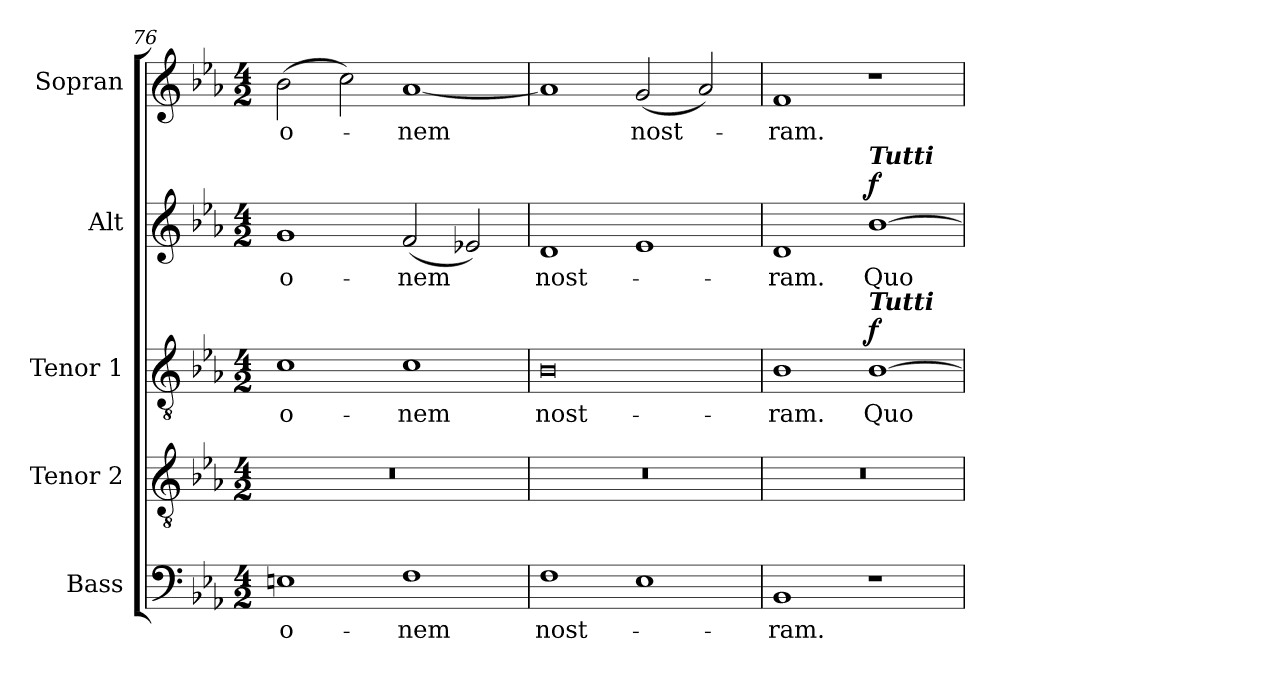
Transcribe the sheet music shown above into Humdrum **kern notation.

**kern	**text	**kern	**kern	**text	**dynam	**kern	**text	**dynam	**kern	**text
*part5	*part5	*part4	*part3	*part3	*part3	*part2	*part2	*part2	*part1	*part1
*staff5	*staff5	*staff4	*staff3	*staff3	*staff3	*staff2	*staff2	*staff2	*staff1	*staff1
*I"Bass	*	*I"Tenor 2	*I"Tenor 1	*	*	*I"Alt	*	*	*I"Sopran	*
*I'B.	*	*I'T. 2	*I'T. 1	*	*	*I'A.	*	*	*I'S.	*
!!LO:PB:g=z
*clefF4	*	*clefGv2	*clefGv2	*	*	*clefG2	*	*	*clefG2	*
*k[b-e-a-]	*	*k[b-e-a-]	*k[b-e-a-]	*	*	*k[b-e-a-]	*	*	*k[b-e-a-]	*
*E-:	*	*E-:	*E-:	*	*	*E-:	*	*	*E-:	*
*M4/2	*	*M4/2	*M4/2	*	*	*M4/2	*	*	*M4/2	*
=76	=76	=76	=76	=76	=76	=76	=76	=76	=76	=76
!	!LO:LY:b	!	!	!LO:LY:b	!	!	!LO:LY:b	!	!	!LO:LY:b
1En	-o-	0r	1c	-o-	.	1g	-o-	.	(>2b-\	-o-
.	.	.	.	.	.	.	.	.	2cc\)	.
!	!LO:LY:b	!	!	!LO:LY:b	!	!	!LO:LY:b	!	!	!LO:LY:b
1F	-nem	.	1c	-nem	.	(<2f/	-nem	.	[1a-	-nem
.	.	.	.	.	.	2e-X/)	.	.	.	.
=77	=77	=77	=77	=77	=77	=77	=77	=77	=77	=77
!	!LO:LY:b	!	!	!LO:LY:b	!	!	!LO:LY:b	!	!	!
1F	nost-	0r	0B-	nost-	.	1d	nost-	.	1a-]	.
!	!	!	!	!	!	!	!	!	!	!LO:LY:b
1E-	.	.	.	.	.	1e-	.	.	(<2g/	nost-
.	.	.	.	.	.	.	.	.	2a-/)	.
=78	=78	=78	=78	=78	=78	=78	=78	=78	=78	=78
!	!LO:LY:b	!	!	!LO:LY:b	!	!	!LO:LY:b	!	!	!LO:LY:b
1BB-	-ram.	0r	1B-	-ram.	.	1d	-ram.	.	1f	-ram.
!	!	!	!	!	!	!LO:TX:a:Bi:t=Tutti	!	!	!	!
!	!	!	!LO:TX:a:Bi:t=Tutti	!	!	!	!	!	!	!
!	!	!	!	!LO:LY:b	!LO:DY:a	!	!LO:LY:b	!LO:DY:a	!	!
1r	.	.	[1B-	Quo-	f	[1b-	Quo-	f	1r	.
=	=	=	=	=	=	=	=	=	=	=
*-	*-	*-	*-	*-	*-	*-	*-	*-	*-	*-
